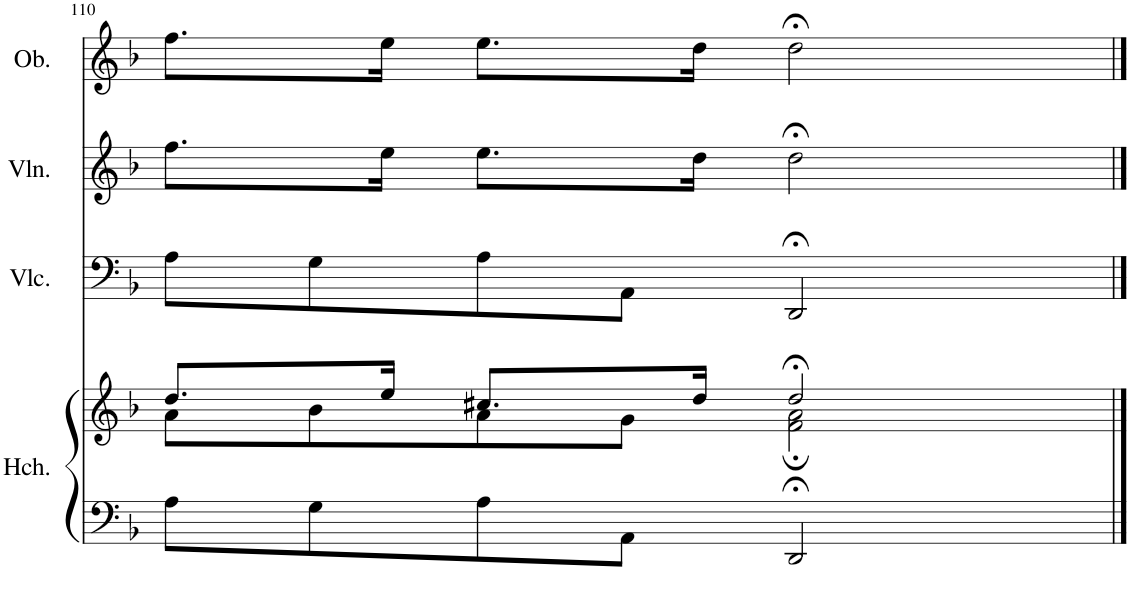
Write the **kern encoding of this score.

**kern	**kern	**kern	**kern	**kern
*part4	*part4	*part3	*part2	*part1
*staff5	*staff4	*staff3	*staff2	*staff1
*I"Harpsichord	*	*I"Violoncello	*I"Violin	*I"Oboe
*I'Hch.	*	*I'Vlc.	*I'Vln.	*I'Ob.
!!LO:PB:g=z
*clefF4	*clefG2	*clefF4	*clefG2	*clefG2
*k[b-]	*k[b-]	*k[b-]	*k[b-]	*k[b-]
*M4/4	*M4/4	*M4/4	*M4/4	*M4/4
*met(c)	*met(c)	*met(c)	*met(c)	*met(c)
=110	=110	=110	=110	=110
*	*^	*	*	*
8A\L	8.dd/L	8a\L	8A\L	8.ff\L	8.ff\L
8G\	.	8b-\	8G\	.	.
.	16ee/Jk	.	.	16ee\Jk	16ee\Jk
8A\	8.cc#X/L	8a\	8A\	8.ee\L	8.ee\L
8AA\J	.	8g\J	8AA\J	.	.
.	16dd/Jk	.	.	16dd\Jk	16dd\Jk
2DD;</	2dd;</	2f\; 2a\;	2DD;</	2dd;<\	2dd;<\
*	*v	*v	*	*	*
==	==	==	==	==
*-	*-	*-	*-	*-
